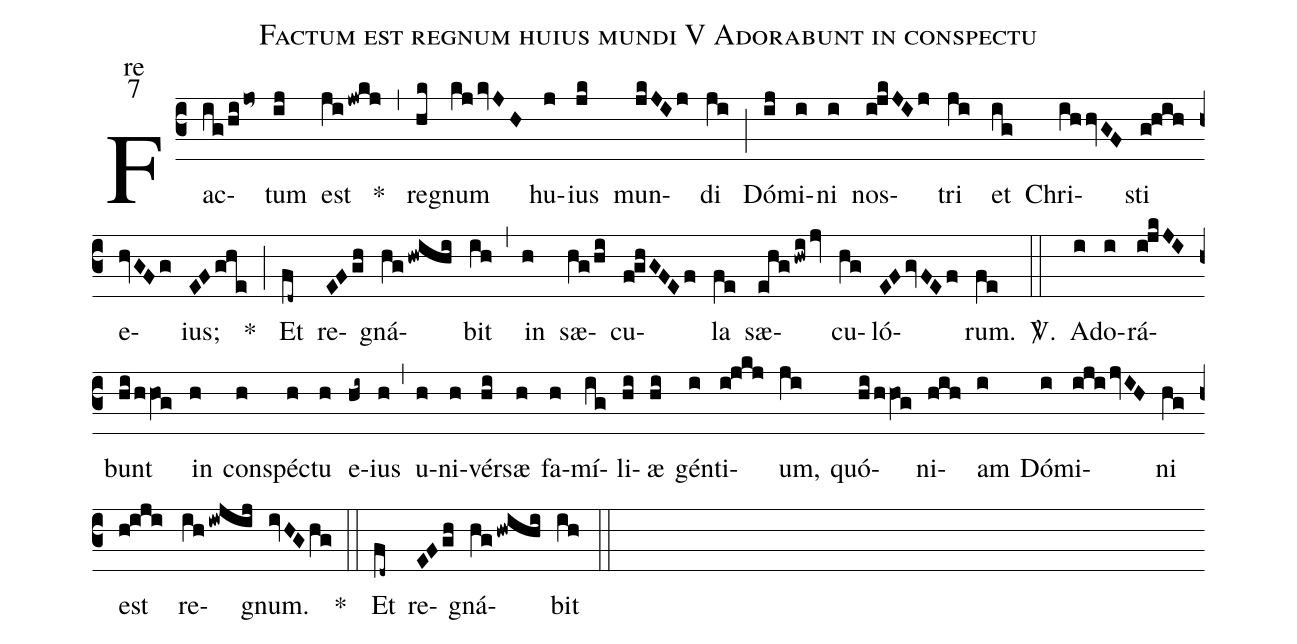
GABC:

name:Factum est regnum huius mundi V Adorabunt in conspectu;
office-part:re;
mode:7;
%%
(c3)Fac(ig/hijo~)tum(ij) est(jijwkj) *(,) re(hk)gnum(kj/kvJH) hu(j)ius(jk) mun(jkJIj)di(ji) (;) Dó(ij)mi(i)ni(i) nos(ijkJIj)tri(ji) et(ig) Chri(ihhvGF)sti(g!hih) e(hvGFg)ius;(EFghe) *(;) Et(fd~) re(EFgh)gná(hghwihi)bit(ih) (,) in(h) sæ(hg/hi)cu(f!ghGFEf)la(fe) sæ(ehg/hwijv)cu(hg)ló(EFgvFEf)rum.(fe)
<sp>V/</sp>.(::) A(i)do(i)rá(i!jkJI)bunt(hi/hhOg) in(h) con(h)spé(h)ctu(h) e(hi~)ius(h) (,) u(h)ni(h)vér(hi)sæ(h) fa(h)mí(ig)li(hi)æ(hi) gén(i)ti(i!jkj)um,(ji) quó(hi/hhOg)ni(hih)am(i) Dó(i)mi(ijijvIH)ni(hg) est(h!iji) re(ih/iwjij)gnum.(ivHGhg) *(::) Et(fd~) re(EFgh)gná(hghwihi)bit(ih) (::)
